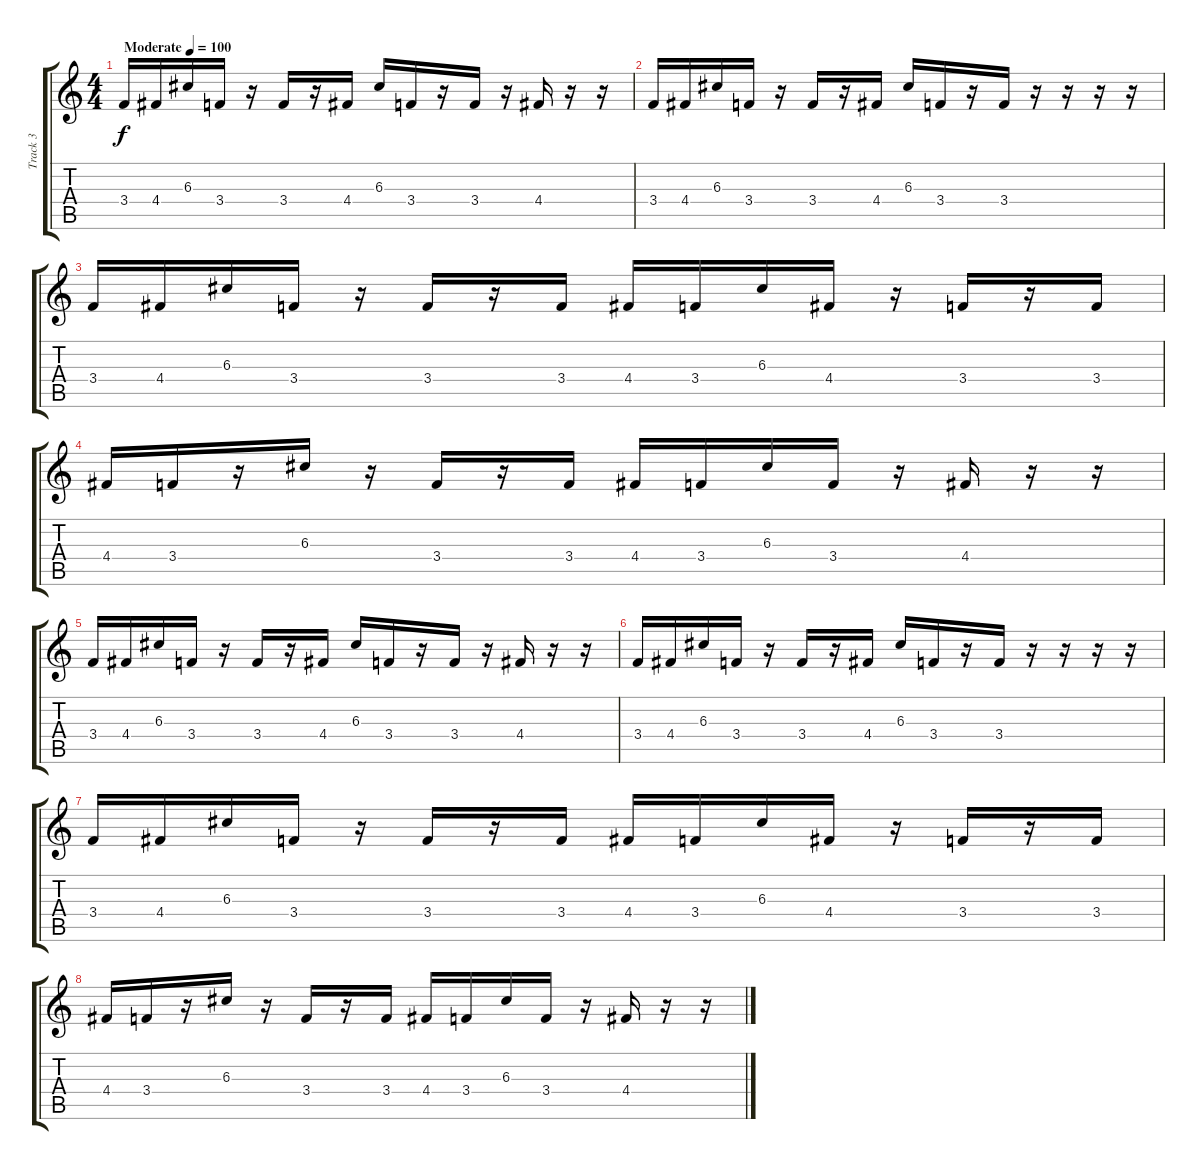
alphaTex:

\track ("Track 3" "Track 3") {instrument distortionguitar}
\staff {score tabs}
\tuning (E4 B3 G3 D3 A2 E2) {hide}
\ts (4 4)
\tempo (100 "Moderate")
\clef g2
\ks c
3.4.16{dy f instrument distortionguitar} 4.4.16 6.3.16 3.4.16 r.16 3.4.16 r.16 4.4.16 6.3.16 3.4.16 r.16 3.4.16 r.16 4.4.16 r.16 r.16 |
3.4.16 4.4.16 6.3.16 3.4.16 r.16 3.4.16 r.16 4.4.16 6.3.16 3.4.16 r.16 3.4.16 r.16 r.16 r.16 r.16 |
3.4.16 4.4.16 6.3.16 3.4.16 r.16 3.4.16 r.16 3.4.16 4.4.16 3.4.16 6.3.16 4.4.16 r.16 3.4.16 r.16 3.4.16 |
4.4.16 3.4.16 r.16 6.3.16 r.16 3.4.16 r.16 3.4.16 4.4.16 3.4.16 6.3.16 3.4.16 r.16 4.4.16 r.16 r.16 |
3.4.16 4.4.16 6.3.16 3.4.16 r.16 3.4.16 r.16 4.4.16 6.3.16 3.4.16 r.16 3.4.16 r.16 4.4.16 r.16 r.16 |
3.4.16 4.4.16 6.3.16 3.4.16 r.16 3.4.16 r.16 4.4.16 6.3.16 3.4.16 r.16 3.4.16 r.16 r.16 r.16 r.16 |
3.4.16 4.4.16 6.3.16 3.4.16 r.16 3.4.16 r.16 3.4.16 4.4.16 3.4.16 6.3.16 4.4.16 r.16 3.4.16 r.16 3.4.16 |
4.4.16 3.4.16 r.16 6.3.16 r.16 3.4.16 r.16 3.4.16 4.4.16 3.4.16 6.3.16 3.4.16 r.16 4.4.16 r.16 r.16
